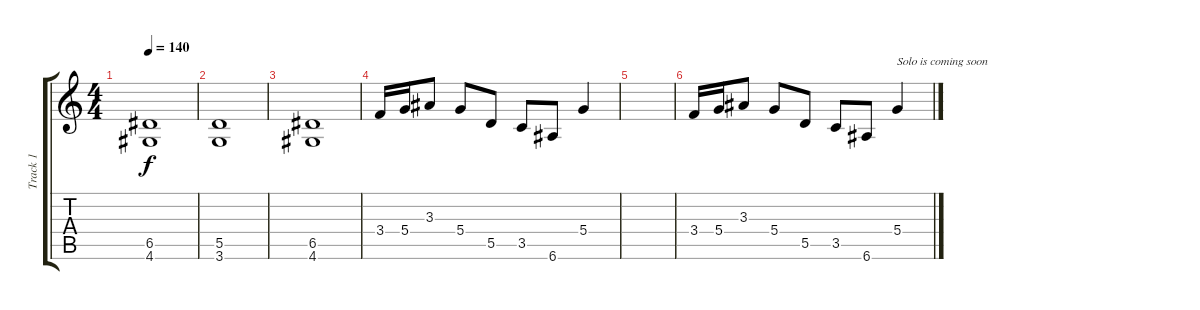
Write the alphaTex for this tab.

\track ("Track 1" "Track 1") {instrument distortionguitar}
\staff {score tabs}
\tuning (E4 B3 G3 D3 A2 E2) {hide}
\ts (4 4)
\tempo 140
\clef g2
\ks c
(6.5 4.6).1{dy f} |
(5.5 3.6).1 |
(6.5 4.6).1 |
3.4.16 5.4.16 3.3.8 5.4.8 5.5.8 3.5.8 6.6.8 5.4.4 |
|
3.4.16 5.4.16 3.3.8 5.4.8 5.5.8 3.5.8 6.6.8 5.4.4{txt "Solo is coming soon"}
